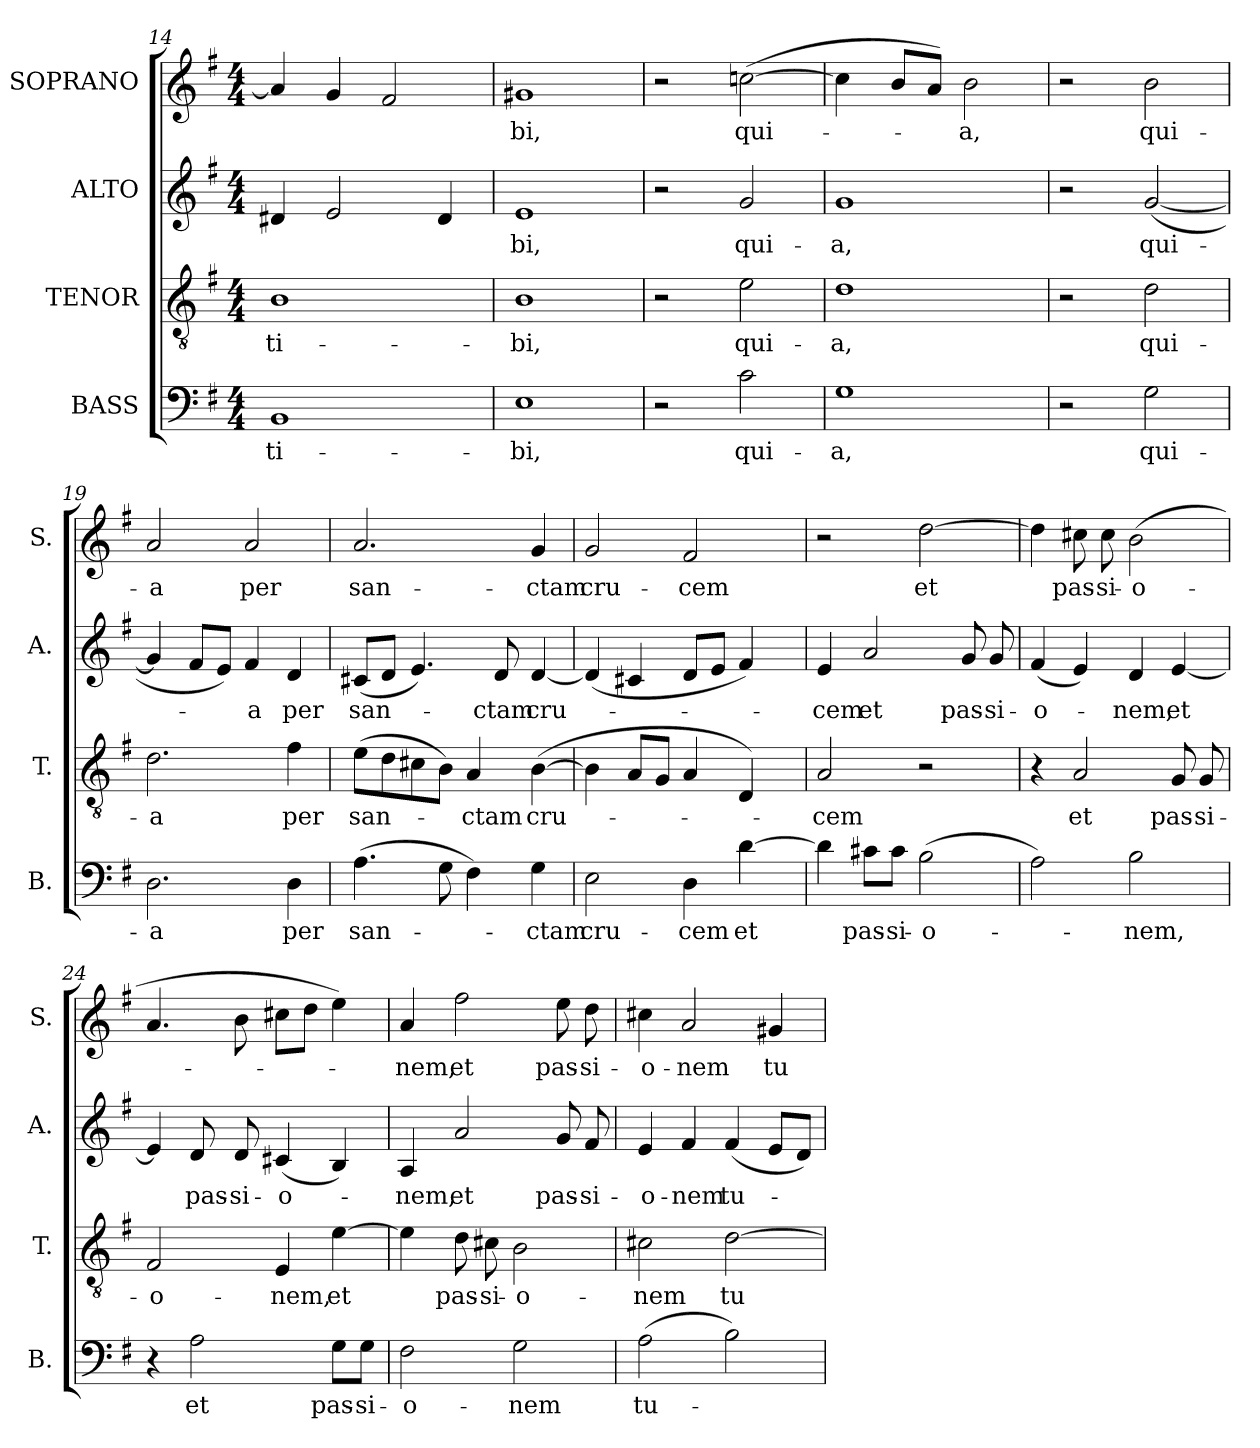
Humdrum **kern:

**kern	**text	**kern	**text	**kern	**text	**kern	**text
*part4	*part4	*part3	*part3	*part2	*part2	*part1	*part1
*staff4	*staff4	*staff3	*staff3	*staff2	*staff2	*staff1	*staff1
*I"BASS	*	*I"TENOR	*	*I"ALTO	*	*I"SOPRANO	*
*I'B.	*	*I'T.	*	*I'A.	*	*I'S.	*
*clefF4	*	*clefGv2	*	*clefG2	*	*clefG2	*
*k[f#]	*	*k[f#]	*	*k[f#]	*	*k[f#]	*
*G:	*	*G:	*	*G:	*	*G:	*
*M4/4	*	*M4/4	*	*M4/4	*	*M4/4	*
=14	=14	=14	=14	=14	=14	=14	=14
!	!LO:LY:b	!	!LO:LY:b	!	!	!	!
1BB	ti-	1B	ti-	4d#X/	.	4a/]	.
.	.	.	.	2e/	.	4g/	.
.	.	.	.	.	.	2f#/	.
.	.	.	.	4d#/	.	.	.
=15	=15	=15	=15	=15	=15	=15	=15
!	!LO:LY:b	!	!LO:LY:b	!	!LO:LY:b	!	!LO:LY:b
1E	-bi,	1B	-bi,	1e	-bi,	1g#X	-bi,
!!LO:PB:g=z
=16	=16	=16	=16	=16	=16	=16	=16
2r	.	2r	.	2r	.	2r	.
!	!LO:LY:b	!	!LO:LY:b	!	!LO:LY:b	!	!LO:LY:b
2c\	qui-	2e\	qui-	2g/	qui-	(>[>2ccn\	qui-
=17	=17	=17	=17	=17	=17	=17	=17
!	!LO:LY:b	!	!LO:LY:b	!	!LO:LY:b	!	!
1G	-a,	1d	-a,	1g	-a,	4cc\]	.
.	.	.	.	.	.	8b/L	.
.	.	.	.	.	.	8a/J)	.
!	!	!	!	!	!	!	!LO:LY:b
.	.	.	.	.	.	2b\	-a,
=18	=18	=18	=18	=18	=18	=18	=18
2r	.	2r	.	2r	.	2r	.
!	!LO:LY:b	!	!LO:LY:b	!	!LO:LY:b	!	!LO:LY:b
2G\	qui-	2d\	qui-	(<[<2g/	qui-	2b\	qui-
=19	=19	=19	=19	=19	=19	=19	=19
!	!LO:LY:b	!	!LO:LY:b	!	!	!	!LO:LY:b
2.D\	-a	2.d\	-a	4g/]	.	2a/	-a
.	.	.	.	8f#/L	.	.	.
.	.	.	.	8e/J)	.	.	.
!	!	!	!	!	!LO:LY:b	!	!LO:LY:b
.	.	.	.	4f#/	-a	2a/	per
!	!LO:LY:b	!	!LO:LY:b	!	!LO:LY:b	!	!
4D\	per	4f#\	per	4d/	per	.	.
=20	=20	=20	=20	=20	=20	=20	=20
!	!LO:LY:b	!	!LO:LY:b	!	!LO:LY:b	!	!LO:LY:b
(>4.A\	san-	(>8e\L	san-	(<8c#X/L	san-	2.a/	san-
.	.	8d\	.	8d/J	.	.	.
.	.	8c#X\	.	4.e/)	.	.	.
8G\	.	8B\J)	.	.	.	.	.
!	!	!	!LO:LY:b	!	!	!	!
4F#\)	.	4A/	-ctam	.	.	.	.
!	!	!	!	!	!LO:LY:b	!	!
.	.	.	.	8d/	-ctam	.	.
!	!LO:LY:b	!	!LO:LY:b	!	!LO:LY:b	!	!LO:LY:b
4G\	-ctam	(>[<4B\	cru-	[<4d/	cru-	4g/	-ctam
!!LO:LB:g=z
=21	=21	=21	=21	=21	=21	=21	=21
!	!LO:LY:b	!	!	!	!	!	!LO:LY:b
2E\	cru-	4B\]	.	(<4d/]	.	2g/	cru-
.	.	8A/L	.	4c#X/	.	.	.
.	.	8G/J	.	.	.	.	.
!	!LO:LY:b	!	!	!	!	!	!LO:LY:b
4D\	-cem	4A/	.	8d/L	.	2f#/	-cem
.	.	.	.	8e/J	.	.	.
!	!LO:LY:b	!	!	!	!	!	!
[>4d\	et	4D/)	.	4f#/)	.	.	.
=22	=22	=22	=22	=22	=22	=22	=22
!	!	!	!LO:LY:b	!	!LO:LY:b	!	!
4d\]	.	2A/	-cem	4e/	-cem	2r	.
!	!LO:LY:b	!	!	!	!LO:LY:b	!	!
8c#X\L	pas-	.	.	2a/	et	.	.
!	!LO:LY:b	!	!	!	!	!	!
8c#\J	-si-	.	.	.	.	.	.
!	!LO:LY:b	!	!	!	!	!	!LO:LY:b
(>2B\	-o-	2r	.	.	.	[>2dd\	et
!	!	!	!	!	!LO:LY:b	!	!
.	.	.	.	8g/	pas-	.	.
!	!	!	!	!	!LO:LY:b	!	!
.	.	.	.	8g/	-si-	.	.
=23	=23	=23	=23	=23	=23	=23	=23
!	!	!	!	!	!LO:LY:b	!	!
2A\)	.	4r	.	(<4f#/	-o-	4dd\]	.
!	!	!	!LO:LY:b	!	!	!	!LO:LY:b
.	.	2A/	et	4e/)	.	8cc#X\	pas-
!	!	!	!	!	!	!	!LO:LY:b
.	.	.	.	.	.	8cc#\	-si-
!	!LO:LY:b	!	!	!	!LO:LY:b	!	!LO:LY:b
2B\	-nem,	.	.	4d/	-nem,	(>2b\	-o-
!	!	!	!LO:LY:b	!	!LO:LY:b	!	!
.	.	8G/	pas-	[<4e/	et	.	.
!	!	!	!LO:LY:b	!	!	!	!
.	.	8G/	-si-	.	.	.	.
=24	=24	=24	=24	=24	=24	=24	=24
!	!	!	!LO:LY:b	!	!	!	!
4r	.	2F#/	-o-	4e/]	.	4.a/	.
!	!LO:LY:b	!	!	!	!LO:LY:b	!	!
2A\	et	.	.	8d/	pas-	.	.
!	!	!	!	!	!LO:LY:b	!	!
.	.	.	.	8d/	-si-	8b\	.
!	!	!	!LO:LY:b	!	!LO:LY:b	!	!
.	.	4E/	-nem,	(<4c#X/	-o-	8cc#X\L	.
.	.	.	.	.	.	8dd\J	.
!	!LO:LY:b	!	!LO:LY:b	!	!	!	!
8G\L	pas-	[<4e\	et	4B/)	.	4ee\)	.
!	!LO:LY:b	!	!	!	!	!	!
8G\J	-si-	.	.	.	.	.	.
!!LO:LB:g=z
=25	=25	=25	=25	=25	=25	=25	=25
!	!LO:LY:b	!	!	!	!LO:LY:b	!	!LO:LY:b
2F#\	-o-	4e\]	.	4A/	-nem,	4a/	-nem,
!	!	!	!LO:LY:b	!	!LO:LY:b	!	!LO:LY:b
.	.	8d\	pas-	2a/	et	2ff#\	et
!	!	!	!LO:LY:b	!	!	!	!
.	.	8c#X\	-si-	.	.	.	.
!	!LO:LY:b	!	!LO:LY:b	!	!	!	!
2G\	-nem	2B\	-o-	.	.	.	.
!	!	!	!	!	!LO:LY:b	!	!LO:LY:b
.	.	.	.	8g/	pas-	8ee\	pas-
!	!	!	!	!	!LO:LY:b	!	!LO:LY:b
.	.	.	.	8f#/	-si-	8dd\	-si-
=26	=26	=26	=26	=26	=26	=26	=26
!	!LO:LY:b	!	!LO:LY:b	!	!LO:LY:b	!	!LO:LY:b
(>2A\	tu-	2c#X\	-nem	4e/	-o-	4cc#X\	-o-
!	!	!	!	!	!LO:LY:b	!	!LO:LY:b
.	.	.	.	4f#/	-nem	2a/	-nem
!	!	!	!LO:LY:b	!	!LO:LY:b	!	!
2B\)	.	[>2d\	tu-	(<4f#/	tu-	.	.
!	!	!	!	!	!	!	!LO:LY:b
.	.	.	.	8e/L	.	4g#X/	tu-
.	.	.	.	8d/J)	.	.	.
=	=	=	=	=	=	=	=
*-	*-	*-	*-	*-	*-	*-	*-
